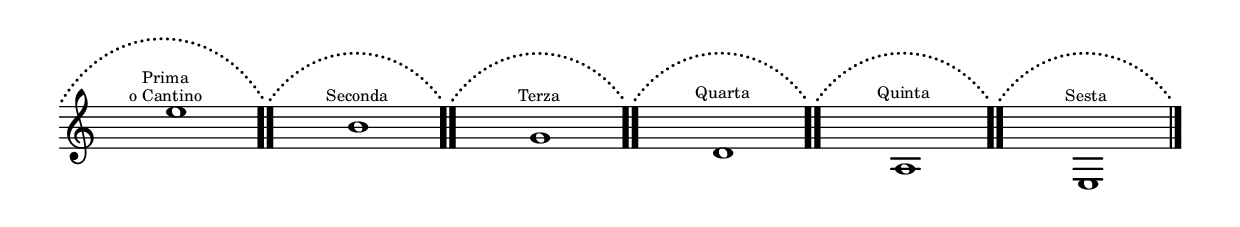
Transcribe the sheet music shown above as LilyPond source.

\version "2.24.3"
\language "english"

\layout {
  indent = #0
  ragged-last = ##f
}

dottedps = #"
  .25 setlinewidth
  1 setlinecap
  [.02 .6] 0 setdash
  -10 0 moveto
  -5.25 8 4.75 8 9.5 0 curveto
  stroke
  "

dotted = \markup {
  \with-dimensions #'(-10 . 9.5) #'(5 . 8)
  \postscript #dottedps
}

dottedpstwo = #"
  .25 setlinewidth
  1 setlinecap
  [.02 .6] 0 setdash
  -7.5 0 moveto
  -3.25 6 4.75 6 9 0 curveto
  stroke
  "

dottedtwo = \markup {
  \with-dimensions #'(-7.5 . 9.5) #'(1.5 . 6)
  \postscript #dottedpstwo
}

dottedthree = \markup {
  \with-dimensions #'(-7.5 . 9.5) #'(1.75 . 6)
  \postscript #dottedpstwo
}

\relative {
  \omit Staff.TimeSignature
  \override NoteHead.extra-spacing-width = #'(-6.5 . 0)
  e''1
  ^\markup
  \override #'(baseline-skip . 1.75)
  \halign #0
  \center-column
  \teeny
  \string-lines
    "Prima
     o Cantino"
  ^\dotted
  \bar ".."
  b
  ^\markup
  \halign #-.3
  \teeny
  "Seconda"
  ^\dottedtwo
  \bar ".."
  g
  ^\markup
  \halign #-.4
  \teeny
  "Terza"
  ^\dottedtwo
  \bar ".."
  d
  ^\markup
  \halign #-.35
  \teeny
  "Quarta"
  ^\dottedthree
  \bar ".."
  a
  ^\markup
  \halign #-.3
  \teeny
  "Quinta"
  ^\dottedthree
  \bar ".."
  e
  ^\markup
  \halign #-.4
  \teeny
  "Sesta"
  ^\dottedtwo
  \bar "|."
}
